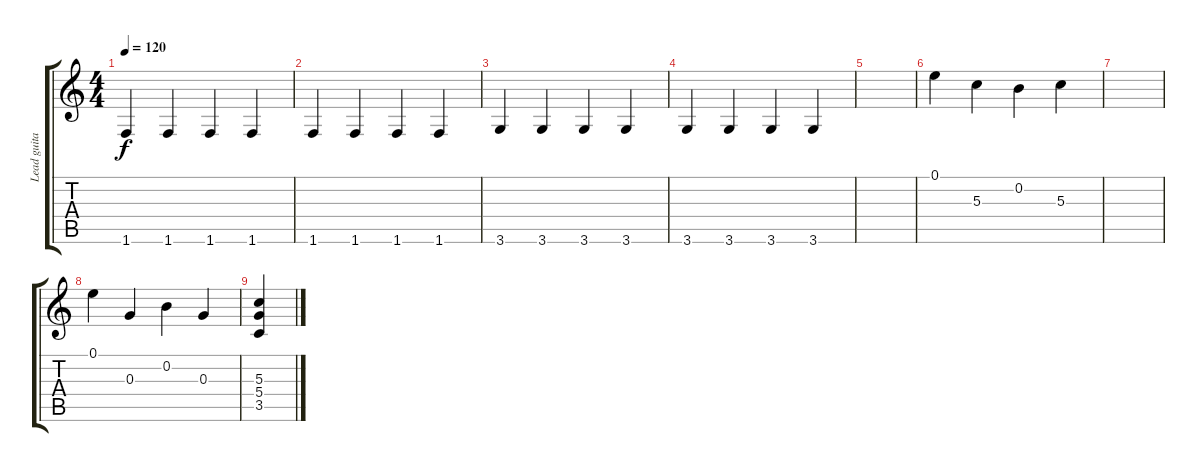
\track ("Lead guitar" "Lead guita") {instrument overdrivenguitar}
\staff {score tabs}
\tuning (E4 B3 G3 D3 A2 E2) {hide}
\ts (4 4)
\tempo 120
\clef g2
\ks c
1.6.4{dy f} 1.6.4 1.6.4 1.6.4 |
1.6.4 1.6.4 1.6.4 1.6.4 |
3.6.4 3.6.4 3.6.4 3.6.4 |
3.6.4 3.6.4 3.6.4 3.6.4 |
|
0.1.4 5.3.4 0.2.4 5.3.4 |
|
0.1.4 0.3.4 0.2.4 0.3.4 |
(5.3 5.4 3.5).4
